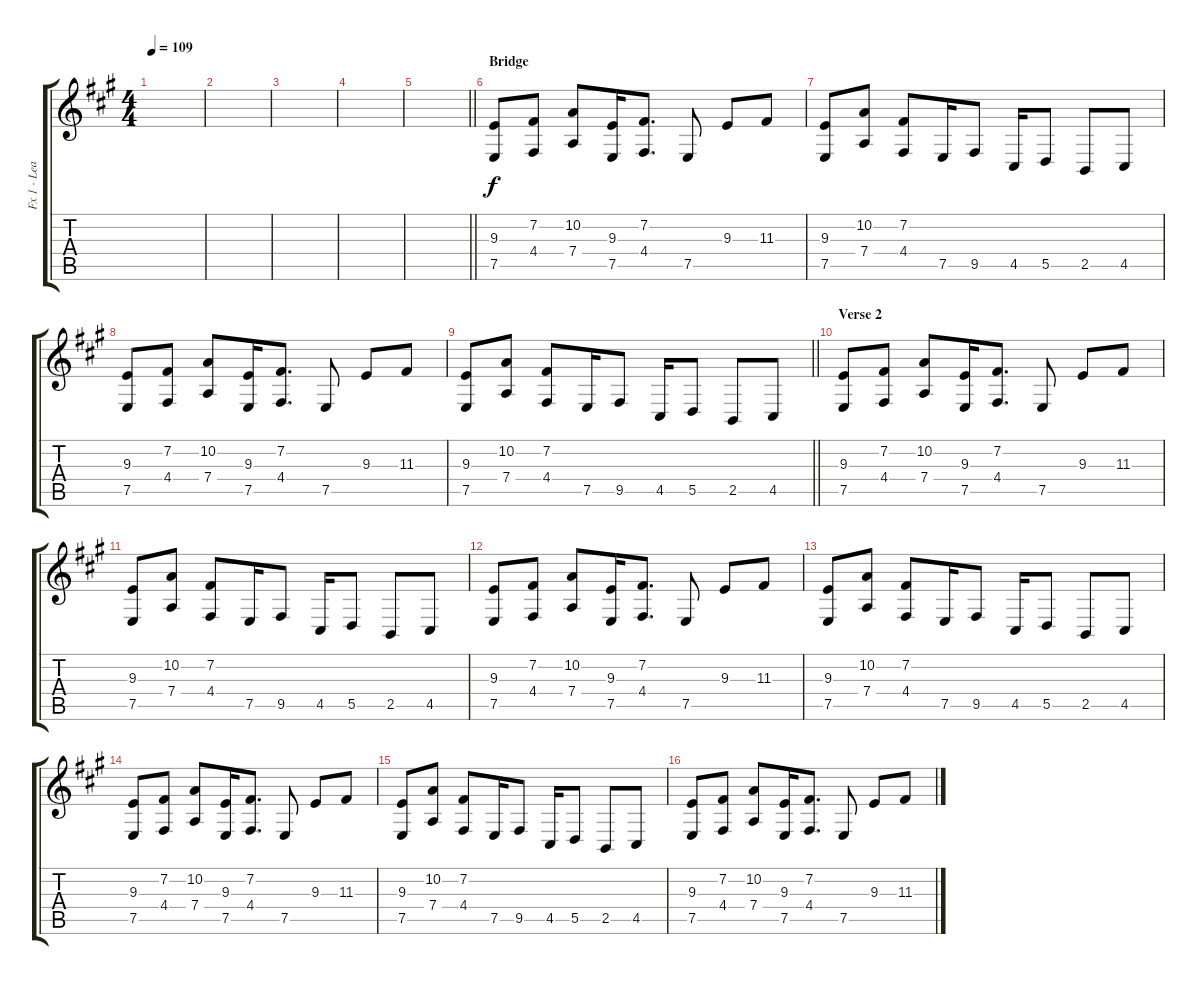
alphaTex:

\track ("Fx 1 - Lead" "Fx 1 - Lea") {instrument lead2sawtooth}
\staff {score tabs}
\tuning (E4 B3 G3 D3 A2 E2) {hide}
\ts (4 4)
\tempo 109
\clef g2
\ks f#minor
|
|
|
|
\barLineRight lightlight
|
\section ("" "Bridge")
(9.3 7.5).8 (7.2 4.4).8 (10.2 7.4).8 (9.3 7.5).16 (7.2 4.4).8{d} 7.5.8 9.3.8 11.3.8 |
(9.3 7.5).8 (10.2 7.4).8 (7.2 4.4).8 7.5.16 9.5.8 4.5.16 5.5.8 2.5.8 4.5.8 |
(9.3 7.5).8 (7.2 4.4).8 (10.2 7.4).8 (9.3 7.5).16 (7.2 4.4).8{d} 7.5.8 9.3.8 11.3.8 |
\barLineRight lightlight
(9.3 7.5).8 (10.2 7.4).8 (7.2 4.4).8 7.5.16 9.5.8 4.5.16 5.5.8 2.5.8 4.5.8 |
\section ("" "Verse 2")
(9.3 7.5).8 (7.2 4.4).8 (10.2 7.4).8 (9.3 7.5).16 (7.2 4.4).8{d} 7.5.8 9.3.8 11.3.8 |
(9.3 7.5).8 (10.2 7.4).8 (7.2 4.4).8 7.5.16 9.5.8 4.5.16 5.5.8 2.5.8 4.5.8 |
(9.3 7.5).8 (7.2 4.4).8 (10.2 7.4).8 (9.3 7.5).16 (7.2 4.4).8{d} 7.5.8 9.3.8 11.3.8 |
(9.3 7.5).8 (10.2 7.4).8 (7.2 4.4).8 7.5.16 9.5.8 4.5.16 5.5.8 2.5.8 4.5.8 |
(9.3 7.5).8 (7.2 4.4).8 (10.2 7.4).8 (9.3 7.5).16 (7.2 4.4).8{d} 7.5.8 9.3.8 11.3.8 |
(9.3 7.5).8 (10.2 7.4).8 (7.2 4.4).8 7.5.16 9.5.8 4.5.16 5.5.8 2.5.8 4.5.8 |
(9.3 7.5).8 (7.2 4.4).8 (10.2 7.4).8 (9.3 7.5).16 (7.2 4.4).8{d} 7.5.8 9.3.8 11.3.8
